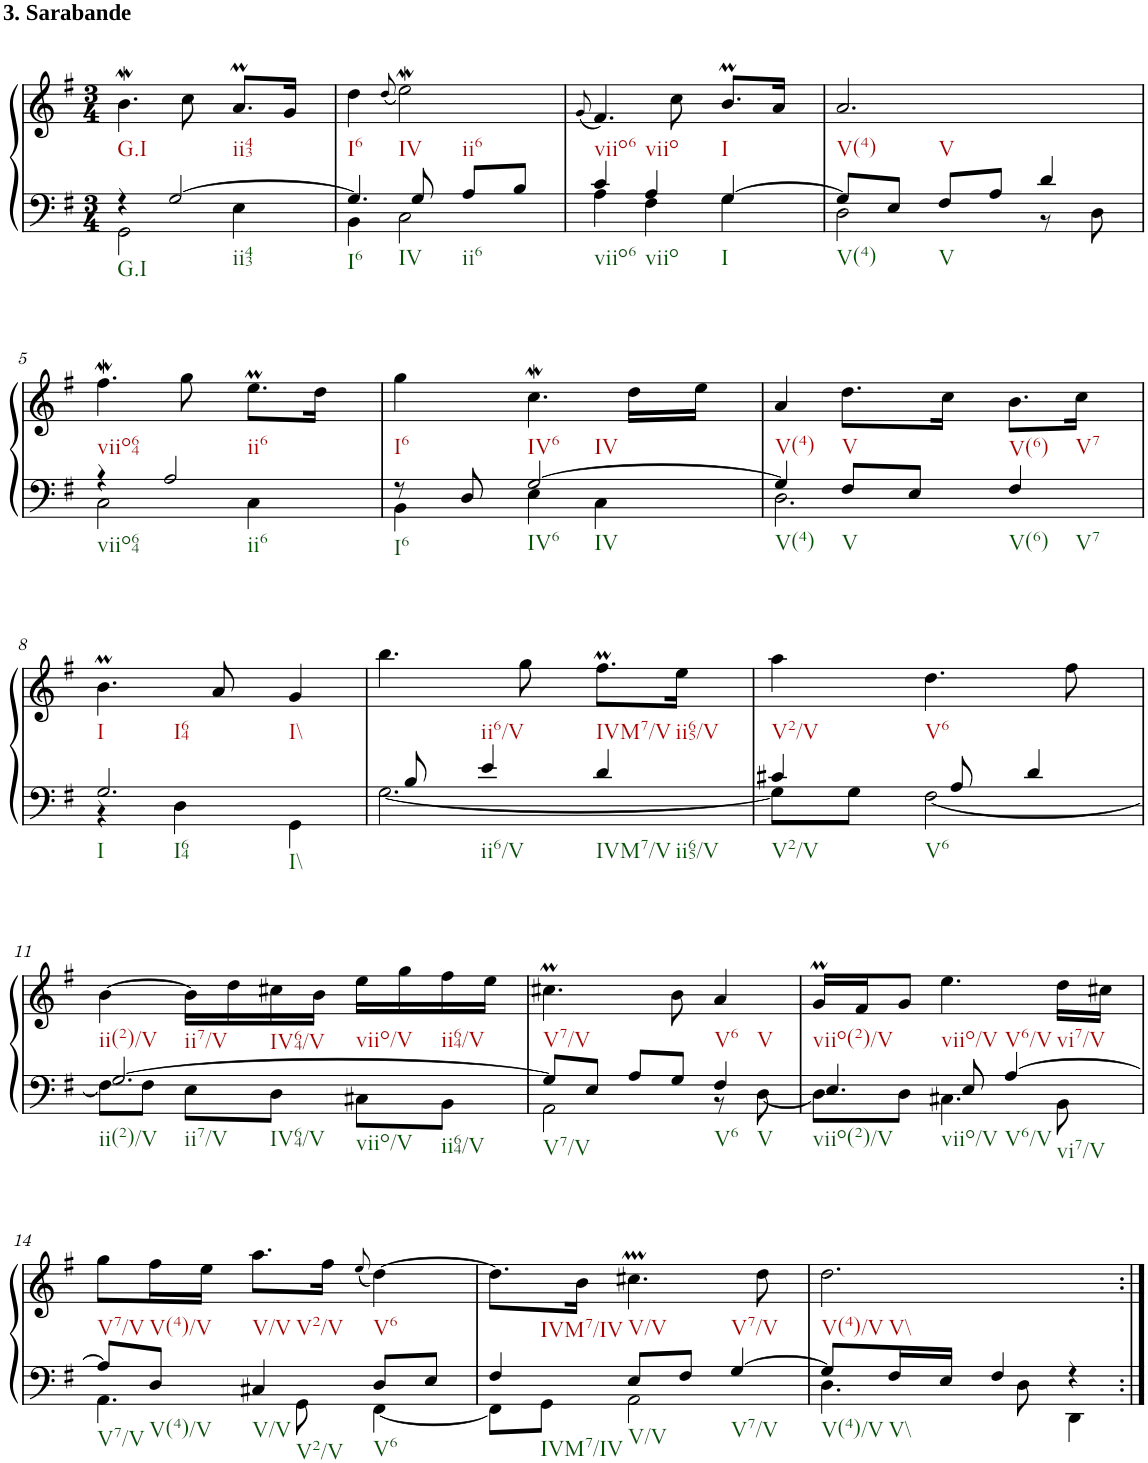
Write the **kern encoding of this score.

**kern	**kern
*part1	*part1
*staff2	*staff1
*I"Klavier linke Hand	*
*clefF4	*clefG2
*k[f#]	*k[f#]
*M3/4	*M3/4
=1	=1
*^	*
!	!	!LO:TX:a:B:t=3. Sarabande
4r	2GG\	4.bW\
[2G/	.	.
.	.	8cc\
.	4E\	8.aM/L
.	.	16g/Jk
=2	=2	=2
4.G/]	4BB\	4dd\
.	.	(8qdd/
.	2C\	2eeW\)
8G/	.	.
8A/L	.	.
8B/J	.	.
=3	=3	=3
.	.	(8qg/
4c/	4A\	4.f#/)
4A/	4F#\	.
.	.	8cc\
[4G/	4G\	8.bm/L
.	.	16a/Jk
=4	=4	=4
8G/L]	2D\	2.a/
8E/J	.	.
8F#/L	.	.
8A/J	.	.
4d/	8r	.
.	8D\	.
!!LO:LB:g=z
=5	=5	=5
4r	2C\	4.ff#W\
2A/	.	.
.	.	8gg\
.	4C\	8.eeM\L
.	.	16dd\Jk
=6	=6	=6
8r	4BB\	4gg\
8D/	.	.
[2G/	4E\	4.ccw\
.	4C\	.
.	.	16dd\LL
.	.	16ee\JJ
=7	=7	=7
4G/]	2.D\	4a/
8F#/L	.	8.dd\L
8E/J	.	.
.	.	16cc\Jk
4F#/	.	8.b\L
.	.	16cc\Jk
!!LO:LB:g=z
=8	=8	=8
2.G/	4r	4.bm\
.	4D\	.
.	.	8a/
.	4GG\	4g/
=9	=9	=9
8ryy	[2.G\	4.bb\
8B/	.	.
4e/	.	.
.	.	8gg\
4d/	.	8.ff#m\L
.	.	16ee\Jk
=10	=10	=10
4c#X/	8G\L]	4aa\
.	8G\J	.
8ryy	[2F#\	4.dd\
8A/	.	.
4d/	.	.
.	.	8ff#\
!!LO:LB:g=z
=11	=11	=11
[2.G/	8F#\L]	[4b\
.	8F#\J	.
.	8E\L	16b\LL]
.	.	16dd\
.	8D\J	16cc#X\
.	.	16b\JJ
.	8C#X\L	16ee\LL
.	.	16gg\
.	8BB\J	16ff#\
.	.	16ee\JJ
=12	=12	=12
8G/L]	2AA\	4.cc#Xm\
8E/J	.	.
8A/L	.	.
8G/J	.	8b\
4F#/	8r	4a/
.	[8D\	.
=13	=13	=13
4.E/	8D\L]	16gM/LL
.	.	16f#/J
.	8D\J	8g/J
.	4.C#X\	4.ee\
8E/	.	.
[4A/	.	.
.	8BB\	16dd\LL
.	.	16cc#X\JJ
!!LO:LB:g=z
=14	=14	=14
8A/L]	4.AA\	8gg\L
8D/J	.	16ff#\L
.	.	16ee\JJ
4C#X/	.	8.aa\L
.	8GG\	.
.	.	16ff#\Jk
.	.	(8qee/
8D/L	[4FF#\	[4dd\)
8E/J	.	.
=15	=15	=15
4F#/	8FF#\L]	8.dd\L]
.	8GG\J	.
.	.	16b\Jk
8E/L	2AA\	4.cc#Xm\
8F#/J	.	.
[4G/	.	.
.	.	8dd\
=16	=16	=16
8G/L]	4.D\	2.dd\
16F#/L	.	.
16E/JJ	.	.
4F#/	.	.
.	8D\	.
4r	4DD\	.
*v	*v	*
=:|!	=:|!
*-	*-
